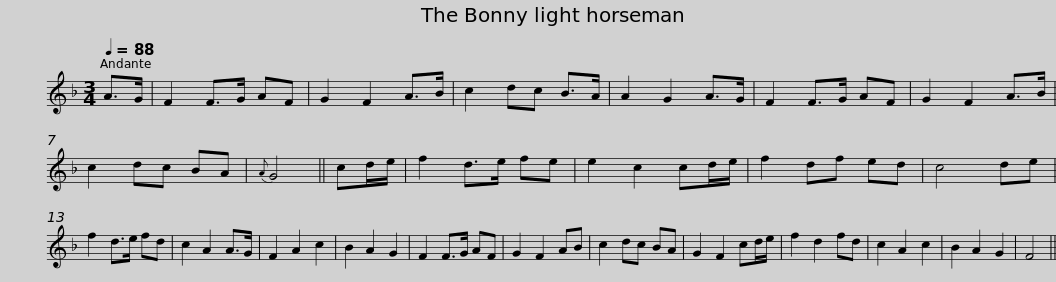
X:1
L:1/8
Q:1/4=88
M:3/4
I:linebreak $
K:F
V:1 treble
V:1
 A>G | F2 F>G AF | G2 F2 A>B | c2 dc B>A | A2 G2 A>G | %5
 F2 F>G AF | G2 F2 A>B | c2 dc BA |{A} G4 || cd/e/ |$ %10
 f2 d>e fe | e2 c2 cd/e/ | f2 df ed | c4 de | f2 d>e fd | %15
 c2 A2 A>G | F2 A2 c2 | B2 A2 G2 | F2 F>G AF | G2 F2 AB |$ %20
 c2 dc BA | G2 F2 cd/e/ | f2 d2 fd | c2 A2 c2 | B2 A2 G2 | %25
 F4 || %26
